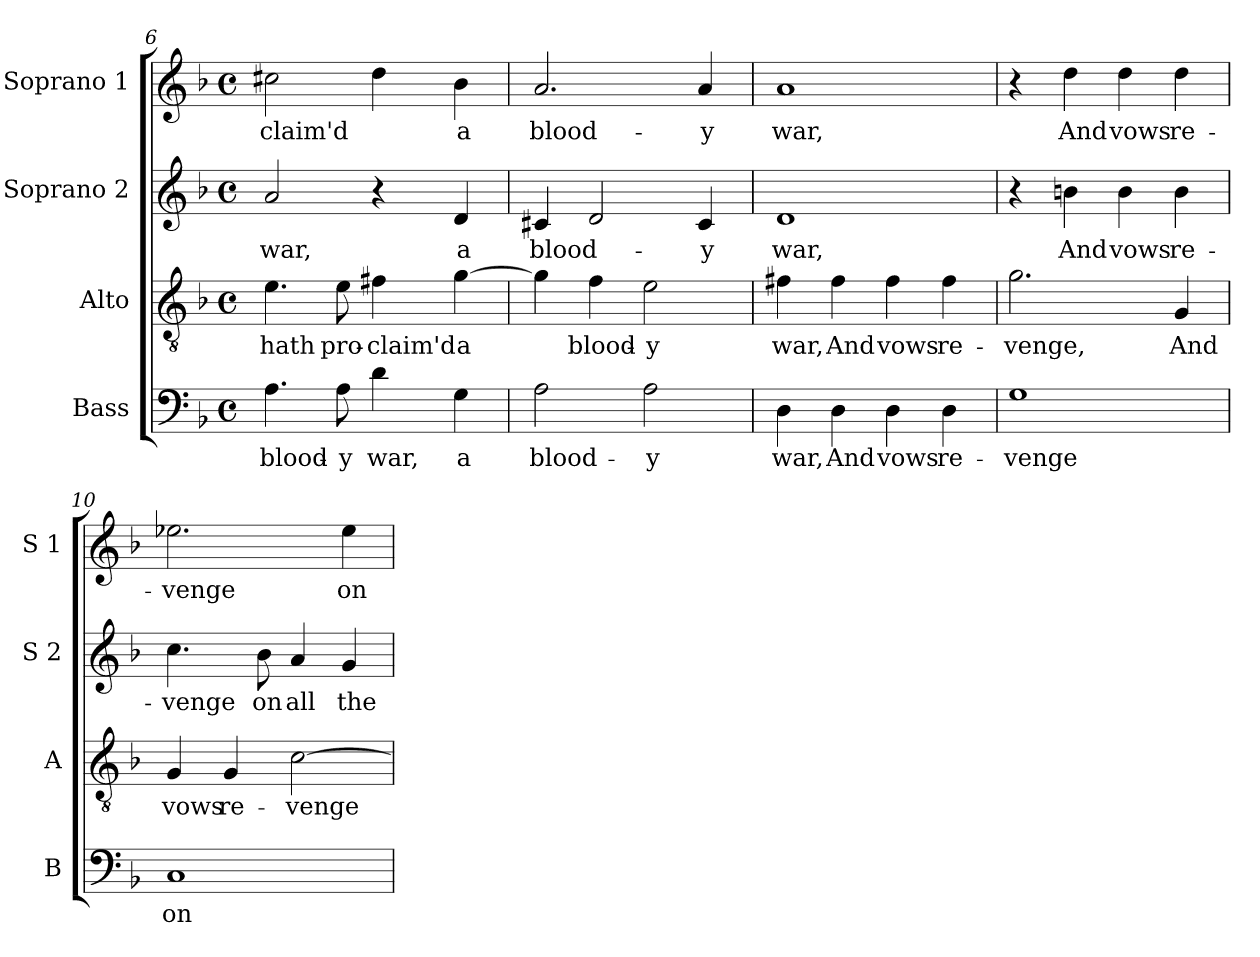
**kern	**text	**kern	**text	**kern	**text	**kern	**text
*part4	*part4	*part3	*part3	*part2	*part2	*part1	*part1
*staff4	*staff4	*staff3	*staff3	*staff2	*staff2	*staff1	*staff1
*I"Bass	*	*I"Alto	*	*I"Soprano 2	*	*I"Soprano 1	*
*I'B	*	*I'A	*	*I'S 2	*	*I'S 1	*
!!LO:LB:g=z
*clefF4	*	*clefGv2	*	*clefG2	*	*clefG2	*
*k[b-]	*	*k[b-]	*	*k[b-]	*	*k[b-]	*
*F:	*	*F:	*	*F:	*	*F:	*
*M4/4	*	*M4/4	*	*M4/4	*	*M4/4	*
*met(c)	*	*met(c)	*	*met(c)	*	*met(c)	*
=6	=6	=6	=6	=6	=6	=6	=6
!	!LO:LY:b	!	!	!	!	!	!
!	!	!	!LO:LY:b	!	!	!	!
!	!	!	!	!	!LO:LY:b	!	!
!	!	!	!	!	!	!	!LO:LY:b
4.A\	blood-	4.e\	hath	2a/	war,	2cc#X\	-claim'd
!	!LO:LY:b	!	!	!	!	!	!
!	!	!	!LO:LY:b	!	!	!	!
8A\	-y	8e\	pro-	.	.	.	.
!	!LO:LY:b	!	!	!	!	!	!
!	!	!	!LO:LY:b	!	!	!	!
4d\	war,	4f#X\	-claim'd	4r	.	4dd\	.
!	!LO:LY:b	!	!	!	!	!	!
!	!	!	!LO:LY:b	!	!	!	!
!	!	!	!	!	!LO:LY:b	!	!
!	!	!	!	!	!	!	!LO:LY:b
4G\	a	[4g\	a	4d/	a	4b-\	a
=7	=7	=7	=7	=7	=7	=7	=7
!	!LO:LY:b	!	!	!	!	!	!
!	!	!	!	!	!LO:LY:b	!	!
!	!	!	!	!	!	!	!LO:LY:b
2A\	blood-	4g\]	.	4c#X/	blood-	2.a/	blood-
!	!	!	!LO:LY:b	!	!	!	!
.	.	4f\	blood-	2d/	.	.	.
!	!LO:LY:b	!	!	!	!	!	!
!	!	!	!LO:LY:b	!	!	!	!
2A\	-y	2e\	-y	.	.	.	.
!	!	!	!	!	!LO:LY:b	!	!
!	!	!	!	!	!	!	!LO:LY:b
.	.	.	.	4c#/	-y	4a/	-y
=8	=8	=8	=8	=8	=8	=8	=8
!	!LO:LY:b	!	!	!	!	!	!
!	!	!	!LO:LY:b	!	!	!	!
!	!	!	!	!	!LO:LY:b	!	!
!	!	!	!	!	!	!	!LO:LY:b
4D\	war,	4f#X\	war,	1d	war,	1a	war,
!	!LO:LY:b	!	!	!	!	!	!
!	!	!	!LO:LY:b	!	!	!	!
4D\	And	4f#\	And	.	.	.	.
!	!LO:LY:b	!	!	!	!	!	!
!	!	!	!LO:LY:b	!	!	!	!
4D\	vows	4f#\	vows	.	.	.	.
!	!LO:LY:b	!	!	!	!	!	!
!	!	!	!LO:LY:b	!	!	!	!
4D\	re-	4f#\	re-	.	.	.	.
=9	=9	=9	=9	=9	=9	=9	=9
!	!LO:LY:b	!	!	!	!	!	!
!	!	!	!LO:LY:b	!	!	!	!
1G	-venge	2.g\	-venge,	4r	.	4r	.
!	!	!	!	!	!LO:LY:b	!	!
!	!	!	!	!	!	!	!LO:LY:b
.	.	.	.	4bn\	And	4dd\	And
!	!	!	!	!	!LO:LY:b	!	!
!	!	!	!	!	!	!	!LO:LY:b
.	.	.	.	4b\	vows	4dd\	vows
!	!	!	!LO:LY:b	!	!	!	!
!	!	!	!	!	!LO:LY:b	!	!
!	!	!	!	!	!	!	!LO:LY:b
.	.	4G/	And	4b\	re-	4dd\	re-
=10	=10	=10	=10	=10	=10	=10	=10
!	!LO:LY:b	!	!	!	!	!	!
!	!	!	!LO:LY:b	!	!	!	!
!	!	!	!	!	!LO:LY:b	!	!
!	!	!	!	!	!	!	!LO:LY:b
1C	on	4G/	vows	4.cc\	-venge	2.ee-X\	-venge
!	!	!	!LO:LY:b	!	!	!	!
.	.	4G/	re-	.	.	.	.
!	!	!	!	!	!LO:LY:b	!	!
.	.	.	.	8b-\	on	.	.
!	!	!	!LO:LY:b	!	!	!	!
!	!	!	!	!	!LO:LY:b	!	!
.	.	[2c\	-venge	4a/	all	.	.
!	!	!	!	!	!LO:LY:b	!	!
!	!	!	!	!	!	!	!LO:LY:b
.	.	.	.	4g/	the	4ee-\	on
=	=	=	=	=	=	=	=
*-	*-	*-	*-	*-	*-	*-	*-
